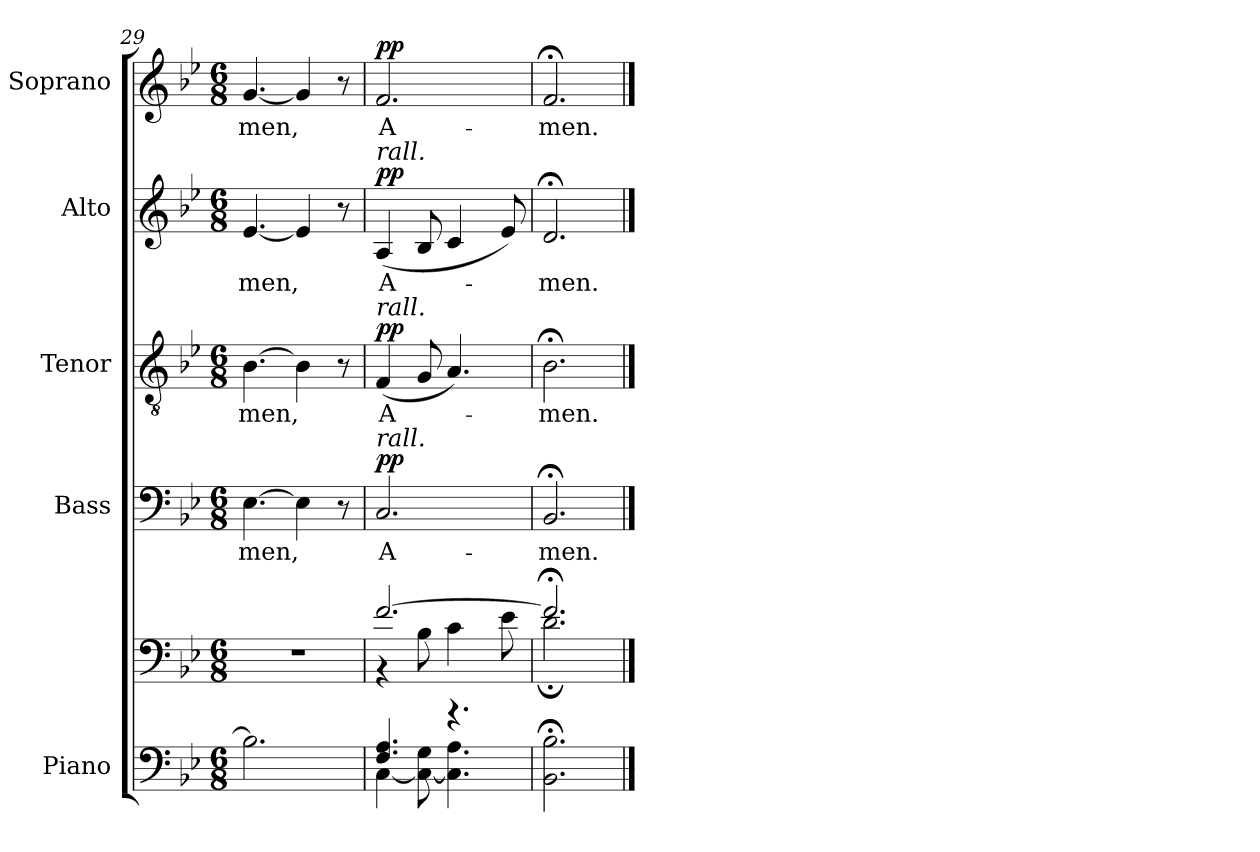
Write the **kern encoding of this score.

**kern	**kern	**kern	**text	**dynam	**kern	**text	**dynam	**kern	**text	**dynam	**kern	**text	**dynam
*part5	*part5	*part4	*part4	*part4	*part3	*part3	*part3	*part2	*part2	*part2	*part1	*part1	*part1
*staff6	*staff5	*staff4	*staff4	*staff4	*staff3	*staff3	*staff3	*staff2	*staff2	*staff2	*staff1	*staff1	*staff1
*I"Piano	*	*I"Bass	*	*	*I"Tenor	*	*	*I"Alto	*	*	*I"Soprano	*	*
*I'Pno..	*	*I'B.	*	*	*I'T.	*	*	*I'A.	*	*	*I'S.	*	*
*clefF4	*clefF4	*clefF4	*	*	*clefGv2	*	*	*clefG2	*	*	*clefG2	*	*
*k[b-e-]	*k[b-e-]	*k[b-e-]	*	*	*k[b-e-]	*	*	*k[b-e-]	*	*	*k[b-e-]	*	*
*M6/8	*M6/8	*M6/8	*	*	*M6/8	*	*	*M6/8	*	*	*M6/8	*	*
=29	=29	=29	=29	=29	=29	=29	=29	=29	=29	=29	=29	=29	=29
!	!	!	!LO:LY:b	!	!	!LO:LY:b	!	!	!LO:LY:b	!	!	!LO:LY:b	!
2.B-\]	2.r	[4.E-\	-men,	.	[4.B-\	-men,	.	[4.e-/	-men,	.	[4.g/	-men,	.
.	.	4E-\]	.	.	4B-\]	.	.	4e-/]	.	.	4g/]	.	.
.	.	8r	.	.	8r	.	.	8r	.	.	8r	.	.
=30	=30	=30	=30	=30	=30	=30	=30	=30	=30	=30	=30	=30	=30
*	*	*	*	*	*	*	*	*	*	*	*MM39	*	*
*^	*^	*	*	*	*	*	*	*	*	*	*	*	*
!	!	!	!	!	!	!	!	!	!	!	!	!	!LO:TX:a:i:t=rall.	!	!
!	!	!	!	!	!	!	!	!	!	!LO:TX:a:i:t=rall.	!	!	!	!	!
!	!	!	!	!	!	!	!LO:TX:a:i:t=rall.	!	!	!	!	!	!	!	!
!	!	!	!	!LO:TX:a:i:t=rall.	!	!	!	!	!	!	!	!	!	!	!
!	!	!	!	!	!LO:LY:b	!LO:DY:a	!	!LO:LY:b	!LO:DY:a	!	!LO:LY:b	!LO:DY:a	!	!LO:LY:b	!LO:DY:a
*	*	*	*	*	*	*	*	*	*	*	*	*	*^	*	*
*	*	*	*	*	*	*	*	*	*	*	*	*	*	*^	*	*
*	*	*	*	*	*	*	*	*	*	*	*	*	*	*	*^	*	*
4.F/ 4.A/	[4C\	[2.f/	4r	2.C/	A-	pp	(<4F/	A-	pp	(<4A/	A-	pp	2.f/	4ryy	4.ryy	2ryy	A-	pp
*	*	*	*	*	*	*	*	*	*	*	*	*	*MM38	*	*	*	*	*
.	8C\_ 8G\	.	8B-\	.	.	.	8G/	.	.	8B-/	.	.	.	2ryy	.	.	.	.
*	*	*	*	*	*	*	*	*	*	*	*	*	*MM37	*	*	*	*	*
4.r	4.C\] 4.A\	.	4c\	.	.	.	4.A/)	.	.	4c/	.	.	.	.	4.ryy	.	.	.
.	.	.	.	.	.	.	.	.	.	.	.	.	.	.	.	8ryy	.	.
*	*	*	*	*	*	*	*	*	*	*	*	*	*MM36	*	*	*	*	*
.	.	.	8e-\	.	.	.	.	.	.	8e-/)	.	.	.	.	.	8ryy	.	.
*v	*v	*	*	*	*	*	*	*	*	*	*	*	*	*	*	*	*	*
=31	=31	=31	=31	=31	=31	=31	=31	=31	=31	=31	=31	=31	=31	=31	=31	=31	=31
!	!	!	!	!LO:LY:b	!	!	!LO:LY:b	!	!	!LO:LY:b	!	!	!	!	!	!LO:LY:b	!
*	*	*	*	*	*	*	*	*	*	*	*	*v	*v	*v	*v	*	*
2.BB-\;< 2.B-\;<	2.f;</]	2.d;\	2.BB-;</	-men.	.	2.B-;<\	-men.	.	2.d;</	-men.	.	2.f;</	-men.	.
*	*v	*v	*	*	*	*	*	*	*	*	*	*	*	*
==	==	==	==	==	==	==	==	==	==	==	==	==	==
*-	*-	*-	*-	*-	*-	*-	*-	*-	*-	*-	*-	*-	*-
